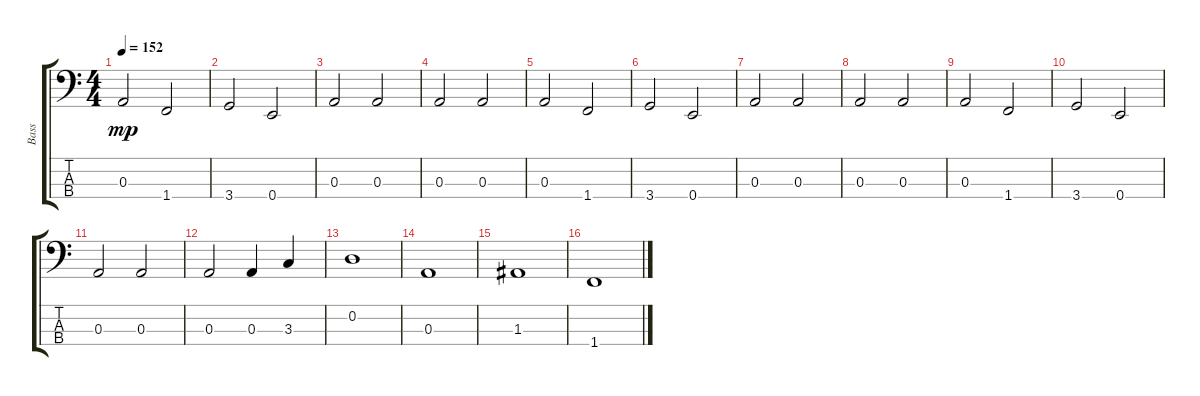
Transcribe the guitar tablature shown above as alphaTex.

\track ("Bass" "Bass") {instrument fretlessbass}
\staff {score tabs}
\tuning (G2 D2 A1 E1) {hide}
\ts (4 4)
\tempo 152
\clef f4
\ks c
0.3.2{dy mp} 1.4.2 |
3.4.2 0.4.2 |
0.3.2 0.3.2 |
0.3.2 0.3.2 |
0.3.2 1.4.2 |
3.4.2 0.4.2 |
0.3.2 0.3.2 |
0.3.2 0.3.2 |
0.3.2 1.4.2 |
3.4.2 0.4.2 |
0.3.2 0.3.2 |
0.3.2 0.3.4 3.3.4 |
0.2.1 |
0.3.1 |
1.3.1 |
1.4.1
